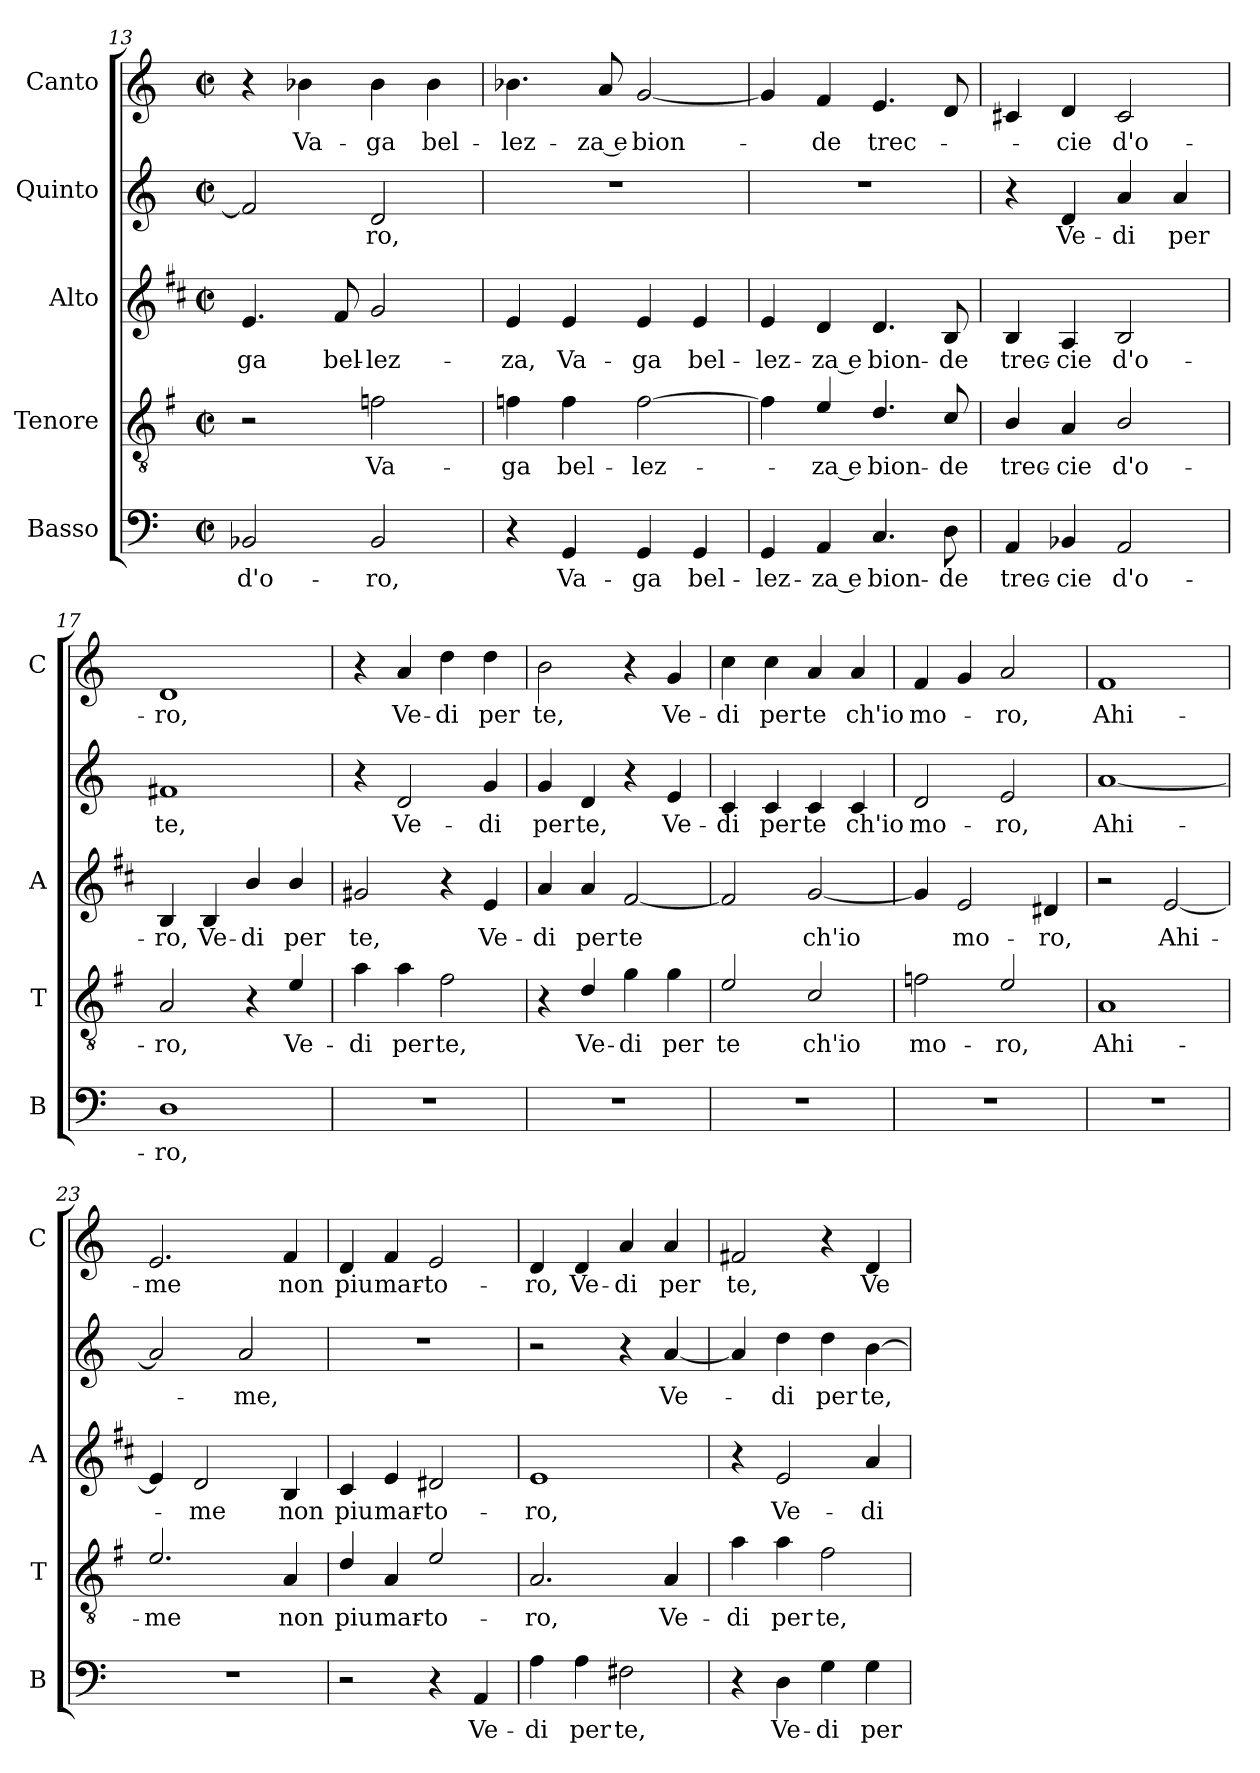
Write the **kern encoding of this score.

**kern	**text	**kern	**text	**kern	**text	**kern	**text	**kern	**text
*part5	*part5	*part4	*part4	*part3	*part3	*part2	*part2	*part1	*part1
*staff5	*staff5	*staff4	*staff4	*staff3	*staff3	*staff2	*staff2	*staff1	*staff1
*I"Basso	*	*I"Tenore	*	*I"Alto	*	*I"Quinto	*	*I"Canto	*
*I'B	*	*I'T	*	*I'A	*	*	*	*I'C	*
*clefF4	*	*clefGv2	*	*clefG2	*	*clefG2	*	*clefG2	*
*	*	*ITrd4c7	*	*ITrd1c2	*	*	*	*	*
*k[]	*	*k[]	*	*k[]	*	*k[]	*	*k[]	*
*C:	*	*C:	*	*C:	*	*C:	*	*C:	*
*M2/2	*	*M2/2	*	*M2/2	*	*M2/2	*	*M2/2	*
*met(c|)	*	*met(c|)	*	*met(c|)	*	*met(c|)	*	*met(c|)	*
=13	=13	=13	=13	=13	=13	=13	=13	=13	=13
!	!LO:LY:b	!	!	!	!LO:LY:b	!	!	!	!
2BB-X/	d'o-	2r	.	4.d/	-ga	2f/]	.	4r	.
!	!	!	!	!	!	!	!	!	!LO:LY:b
.	.	.	.	.	.	.	.	4b-X\	Va-
!	!	!	!	!	!LO:LY:b	!	!	!	!
.	.	.	.	8e/	bel-	.	.	.	.
!	!LO:LY:b	!	!LO:LY:b	!	!LO:LY:b	!	!LO:LY:b	!	!LO:LY:b
2BB-/	-ro,	2B-X\	Va-	2f/	-lez-	2d/	-ro,	4b-\	-ga
!	!	!	!	!	!	!	!	!	!LO:LY:b
.	.	.	.	.	.	.	.	4b-\	bel-
=14	=14	=14	=14	=14	=14	=14	=14	=14	=14
!	!	!	!LO:LY:b	!	!LO:LY:b	!	!	!	!LO:LY:b
4r	.	4B-X\	-ga	4d/	-za,	1r	.	4.b-X\	-lez-
!	!LO:LY:b	!	!LO:LY:b	!	!LO:LY:b	!	!	!	!
4GG/	Va-	4B-\	bel-	4d/	Va-	.	.	.	.
!	!	!	!	!	!	!	!	!	!LO:LY:b
.	.	.	.	.	.	.	.	8a/	-za e
!	!LO:LY:b	!	!LO:LY:b	!	!LO:LY:b	!	!	!	!LO:LY:b
4GG/	-ga	[2B-\	-lez-	4d/	-ga	.	.	[2g/	bion-
!	!LO:LY:b	!	!	!	!LO:LY:b	!	!	!	!
4GG/	bel-	.	.	4d/	bel-	.	.	.	.
=15	=15	=15	=15	=15	=15	=15	=15	=15	=15
!	!LO:LY:b	!	!	!	!LO:LY:b	!	!	!	!
4GG/	-lez-	4B-\]	.	4d/	-lez-	1r	.	4g/]	.
!	!LO:LY:b	!	!LO:LY:b	!	!LO:LY:b	!	!	!	!LO:LY:b
4AA/	-za e	4A/	-za e	4c/	-za e	.	.	4f/	-de
!	!LO:LY:b	!	!LO:LY:b	!	!LO:LY:b	!	!	!	!LO:LY:b
4.C/	bion-	4.G/	bion-	4.c/	bion-	.	.	4.e/	trec-
!	!LO:LY:b	!	!LO:LY:b	!	!LO:LY:b	!	!	!	!
8D\	-de	8F/	-de	8A/	-de	.	.	8d/	.
=16	=16	=16	=16	=16	=16	=16	=16	=16	=16
!	!LO:LY:b	!	!LO:LY:b	!	!LO:LY:b	!	!	!	!
4AA/	trec-	4E/	trec-	4A/	trec-	4r	.	4c#X/	.
!	!LO:LY:b	!	!LO:LY:b	!	!LO:LY:b	!	!LO:LY:b	!	!LO:LY:b
4BB-X/	-cie	4D/	-cie	4G/	-cie	4d/	Ve-	4d/	-cie
!	!LO:LY:b	!	!LO:LY:b	!	!LO:LY:b	!	!LO:LY:b	!	!LO:LY:b
2AA/	d'o-	2E/	d'o-	2A/	d'o-	4a/	-di	2c#/	d'o-
!	!	!	!	!	!	!	!LO:LY:b	!	!
.	.	.	.	.	.	4a/	per	.	.
=17	=17	=17	=17	=17	=17	=17	=17	=17	=17
!	!LO:LY:b	!	!LO:LY:b	!	!LO:LY:b	!	!LO:LY:b	!	!LO:LY:b
1D	-ro,	2D/	-ro,	4A/	-ro,	1f#X	te,	1d	-ro,
!	!	!	!	!	!LO:LY:b	!	!	!	!
.	.	.	.	4A/	Ve-	.	.	.	.
!	!	!	!	!	!LO:LY:b	!	!	!	!
.	.	4r	.	4a/	-di	.	.	.	.
!	!	!	!LO:LY:b	!	!LO:LY:b	!	!	!	!
.	.	4A/	Ve-	4a/	per	.	.	.	.
!!LO:LB:g=z
=18	=18	=18	=18	=18	=18	=18	=18	=18	=18
!	!	!	!LO:LY:b	!	!LO:LY:b	!	!	!	!
1r	.	4d\	-di	2f#X/	te,	4r	.	4r	.
!	!	!	!LO:LY:b	!	!	!	!LO:LY:b	!	!LO:LY:b
.	.	4d\	per	.	.	2d/	Ve-	4a/	Ve-
!	!	!	!LO:LY:b	!	!	!	!	!	!LO:LY:b
.	.	2B\	te,	4r	.	.	.	4dd\	-di
!	!	!	!	!	!LO:LY:b	!	!LO:LY:b	!	!LO:LY:b
.	.	.	.	4d/	Ve-	4g/	-di	4dd\	per
=19	=19	=19	=19	=19	=19	=19	=19	=19	=19
!	!	!	!	!	!LO:LY:b	!	!LO:LY:b	!	!LO:LY:b
1r	.	4r	.	4g/	-di	4g/	per	2b\	te,
!	!	!	!LO:LY:b	!	!LO:LY:b	!	!LO:LY:b	!	!
.	.	4G/	Ve-	4g/	per	4d/	te,	.	.
!	!	!	!LO:LY:b	!	!LO:LY:b	!	!	!	!
.	.	4c\	-di	[2e/	te	4r	.	4r	.
!	!	!	!LO:LY:b	!	!	!	!LO:LY:b	!	!LO:LY:b
.	.	4c\	per	.	.	4e/	Ve-	4g/	Ve-
=20	=20	=20	=20	=20	=20	=20	=20	=20	=20
!	!	!	!LO:LY:b	!	!	!	!LO:LY:b	!	!LO:LY:b
1r	.	2A/	te	2e/]	.	4c/	-di	4cc\	-di
!	!	!	!	!	!	!	!LO:LY:b	!	!LO:LY:b
.	.	.	.	.	.	4c/	per	4cc\	per
!	!	!	!LO:LY:b	!	!LO:LY:b	!	!LO:LY:b	!	!LO:LY:b
.	.	2F/	ch'io	[2f/	ch'io	4c/	te	4a/	te
!	!	!	!	!	!	!	!LO:LY:b	!	!LO:LY:b
.	.	.	.	.	.	4c/	ch'io	4a/	ch'io
=21	=21	=21	=21	=21	=21	=21	=21	=21	=21
!	!	!	!LO:LY:b	!	!	!	!LO:LY:b	!	!LO:LY:b
1r	.	2B-X\	mo-	4f/]	.	2d/	mo-	4f/	mo-
!	!	!	!	!	!LO:LY:b	!	!	!	!
.	.	.	.	2d/	mo-	.	.	4g/	.
!	!	!	!LO:LY:b	!	!	!	!LO:LY:b	!	!LO:LY:b
.	.	2A/	-ro,	.	.	2e/	-ro,	2a/	-ro,
!	!	!	!	!	!LO:LY:b	!	!	!	!
.	.	.	.	4c#X/	-ro,	.	.	.	.
=22	=22	=22	=22	=22	=22	=22	=22	=22	=22
!	!	!	!LO:LY:b	!	!	!	!LO:LY:b	!	!LO:LY:b
1r	.	1D	Ahi-	2r	.	[1a	Ahi-	1f	Ahi-
!	!	!	!	!	!LO:LY:b	!	!	!	!
.	.	.	.	[2d/	Ahi-	.	.	.	.
=23	=23	=23	=23	=23	=23	=23	=23	=23	=23
!	!	!	!LO:LY:b	!	!	!	!	!	!LO:LY:b
1r	.	2.A/	-me	4d/]	.	2a/]	.	2.e/	-me
!	!	!	!	!	!LO:LY:b	!	!	!	!
.	.	.	.	2c/	-me	.	.	.	.
!	!	!	!	!	!	!	!LO:LY:b	!	!
.	.	.	.	.	.	2a/	-me,	.	.
!	!	!	!LO:LY:b	!	!LO:LY:b	!	!	!	!LO:LY:b
.	.	4D/	non	4A/	non	.	.	4f/	non
=24	=24	=24	=24	=24	=24	=24	=24	=24	=24
!	!	!	!LO:LY:b	!	!LO:LY:b	!	!	!	!LO:LY:b
2r	.	4G/	piu	4B/	piu	1r	.	4d/	piu
!	!	!	!LO:LY:b	!	!LO:LY:b	!	!	!	!LO:LY:b
.	.	4D/	mar-	4d/	mar-	.	.	4f/	mar-
!	!	!	!LO:LY:b	!	!LO:LY:b	!	!	!	!LO:LY:b
4r	.	2A/	-to-	2c#X/	-to-	.	.	2e/	-to-
!	!LO:LY:b	!	!	!	!	!	!	!	!
4AA/	Ve-	.	.	.	.	.	.	.	.
!!LO:LB:g=z
=25	=25	=25	=25	=25	=25	=25	=25	=25	=25
!	!LO:LY:b	!	!LO:LY:b	!	!LO:LY:b	!	!	!	!LO:LY:b
4A\	-di	2.D/	-ro,	1d	-ro,	2r	.	4d/	-ro,
!	!LO:LY:b	!	!	!	!	!	!	!	!LO:LY:b
4A\	per	.	.	.	.	.	.	4d/	Ve-
!	!LO:LY:b	!	!	!	!	!	!	!	!LO:LY:b
2F#X\	te,	.	.	.	.	4r	.	4a/	-di
!	!	!	!LO:LY:b	!	!	!	!LO:LY:b	!	!LO:LY:b
.	.	4D/	Ve-	.	.	[4a/	Ve-	4a/	per
=26	=26	=26	=26	=26	=26	=26	=26	=26	=26
!	!	!	!LO:LY:b	!	!	!	!	!	!LO:LY:b
4r	.	4d\	-di	4r	.	4a/]	.	2f#X/	te,
!	!LO:LY:b	!	!LO:LY:b	!	!LO:LY:b	!	!LO:LY:b	!	!
4D\	Ve-	4d\	per	2d/	Ve-	4dd\	-di	.	.
!	!LO:LY:b	!	!LO:LY:b	!	!	!	!LO:LY:b	!	!
4G\	-di	2B\	te,	.	.	4dd\	per	4r	.
!	!LO:LY:b	!	!	!	!LO:LY:b	!	!LO:LY:b	!	!LO:LY:b
4G\	per	.	.	4g/	-di	[4b\	te,	4d/	Ve-
=	=	=	=	=	=	=	=	=	=
*-	*-	*-	*-	*-	*-	*-	*-	*-	*-
